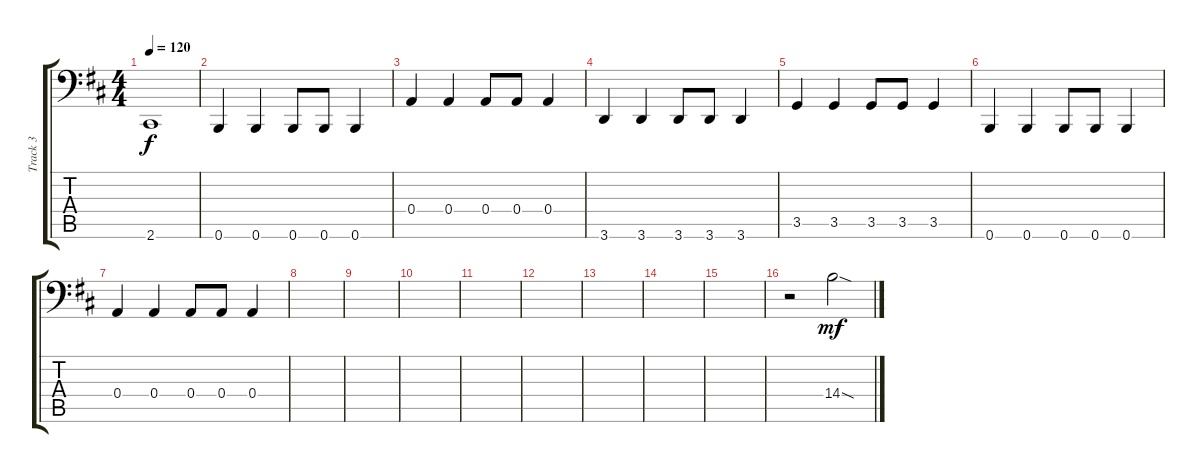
\track ("Track 3" "Track 3") {instrument electricbassfinger}
\staff {score tabs}
\tuning (B2 G2 D2 A1 E1 B0) {hide}
\ts (4 4)
\tempo 120
\clef f4
\ks bminor
2.6.1{dy f} |
0.6.4 0.6.4 0.6.8 0.6.8 0.6.4 |
0.4.4 0.4.4 0.4.8 0.4.8 0.4.4 |
3.6.4 3.6.4 3.6.8 3.6.8 3.6.4 |
3.5.4 3.5.4 3.5.8 3.5.8 3.5.4 |
0.6.4 0.6.4 0.6.8 0.6.8 0.6.4 |
0.4.4 0.4.4 0.4.8 0.4.8 0.4.4 |
|
|
|
|
|
|
|
|
r.2 14.4{sod}.2{dy mf}
